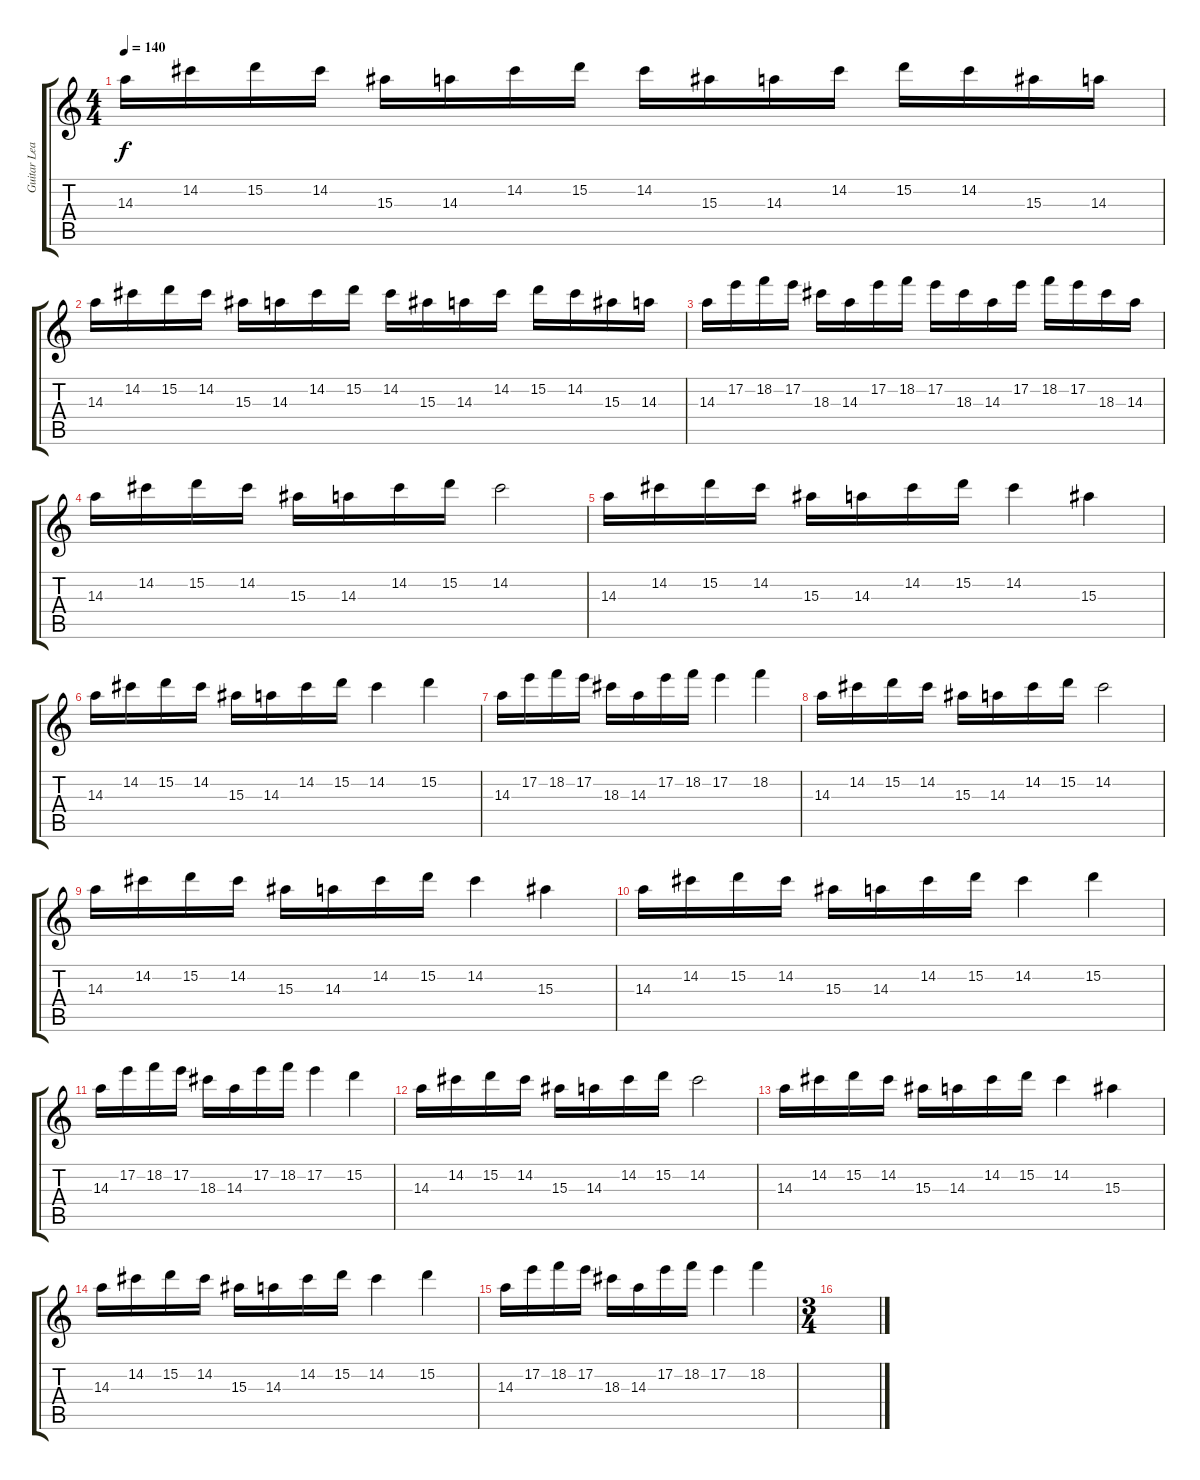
\track ("Guitar Lead" "Guitar Lea") {instrument distortionguitar}
\staff {score tabs}
\tuning (E4 B3 G3 D3 A2 E2) {hide}
\ts (4 4)
\tempo 140
\clef g2
\ks c
14.3.16{dy f} 14.2.16 15.2.16 14.2.16 15.3.16 14.3.16 14.2.16 15.2.16 14.2.16 15.3.16 14.3.16 14.2.16 15.2.16 14.2.16 15.3.16 14.3.16 |
14.3.16 14.2.16 15.2.16 14.2.16 15.3.16 14.3.16 14.2.16 15.2.16 14.2.16 15.3.16 14.3.16 14.2.16 15.2.16 14.2.16 15.3.16 14.3.16 |
14.3.16 17.2.16 18.2.16 17.2.16 18.3.16 14.3.16 17.2.16 18.2.16 17.2.16 18.3.16 14.3.16 17.2.16 18.2.16 17.2.16 18.3.16 14.3.16 |
14.3.16 14.2.16 15.2.16 14.2.16 15.3.16 14.3.16 14.2.16 15.2.16 14.2.2 |
14.3.16 14.2.16 15.2.16 14.2.16 15.3.16 14.3.16 14.2.16 15.2.16 14.2.4 15.3.4 |
14.3.16 14.2.16 15.2.16 14.2.16 15.3.16 14.3.16 14.2.16 15.2.16 14.2.4 15.2.4 |
14.3.16 17.2.16 18.2.16 17.2.16 18.3.16 14.3.16 17.2.16 18.2.16 17.2.4 18.2.4 |
14.3.16 14.2.16 15.2.16 14.2.16 15.3.16 14.3.16 14.2.16 15.2.16 14.2.2 |
14.3.16 14.2.16 15.2.16 14.2.16 15.3.16 14.3.16 14.2.16 15.2.16 14.2.4 15.3.4 |
14.3.16 14.2.16 15.2.16 14.2.16 15.3.16 14.3.16 14.2.16 15.2.16 14.2.4 15.2.4 |
14.3.16 17.2.16 18.2.16 17.2.16 18.3.16 14.3.16 17.2.16 18.2.16 17.2.4 15.2.4 |
14.3.16 14.2.16 15.2.16 14.2.16 15.3.16 14.3.16 14.2.16 15.2.16 14.2.2 |
14.3.16 14.2.16 15.2.16 14.2.16 15.3.16 14.3.16 14.2.16 15.2.16 14.2.4 15.3.4 |
14.3.16 14.2.16 15.2.16 14.2.16 15.3.16 14.3.16 14.2.16 15.2.16 14.2.4 15.2.4 |
14.3.16 17.2.16 18.2.16 17.2.16 18.3.16 14.3.16 17.2.16 18.2.16 17.2.4 18.2.4 |
\ts (3 4)
